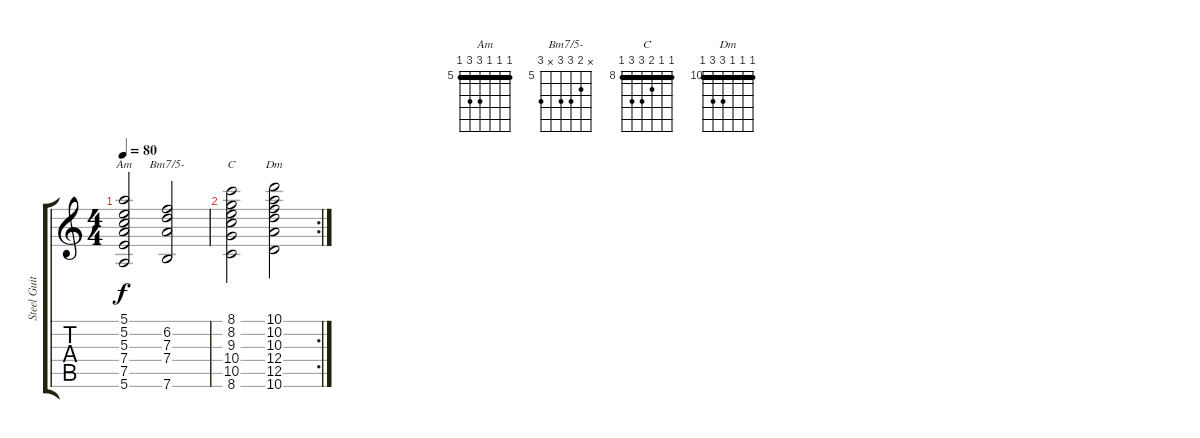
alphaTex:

\track ("Steel Guitar" "Steel Guit") {instrument acousticguitarsteel}
\staff {score tabs}
\tuning (E4 B3 G3 D3 A2 E2) {hide}
\chord ("Am" 5 5 5 7 7 5) {firstfret 5 barre 5}
\chord ("Bm7/5-" x 6 7 7 x 7) {firstfret 5}
\chord ("C" 8 8 9 10 10 8) {firstfret 8 barre 8}
\chord ("Dm" 10 10 10 12 12 10) {firstfret 10 barre 10}
\ts (4 4)
\tempo 80
\clef g2
\ks c
(5.1 5.2 5.3 7.4 7.5 5.6).2{ch "Am" dy f instrument acousticguitarsteel} (6.2 7.3 7.4 7.6).2{ch "Bm7/5-"} |
\rc 2
(8.1 8.2 9.3 10.4 10.5 8.6).2{ch "C"} (10.1 10.2 10.3 12.4 12.5 10.6).2{ch "Dm"}
